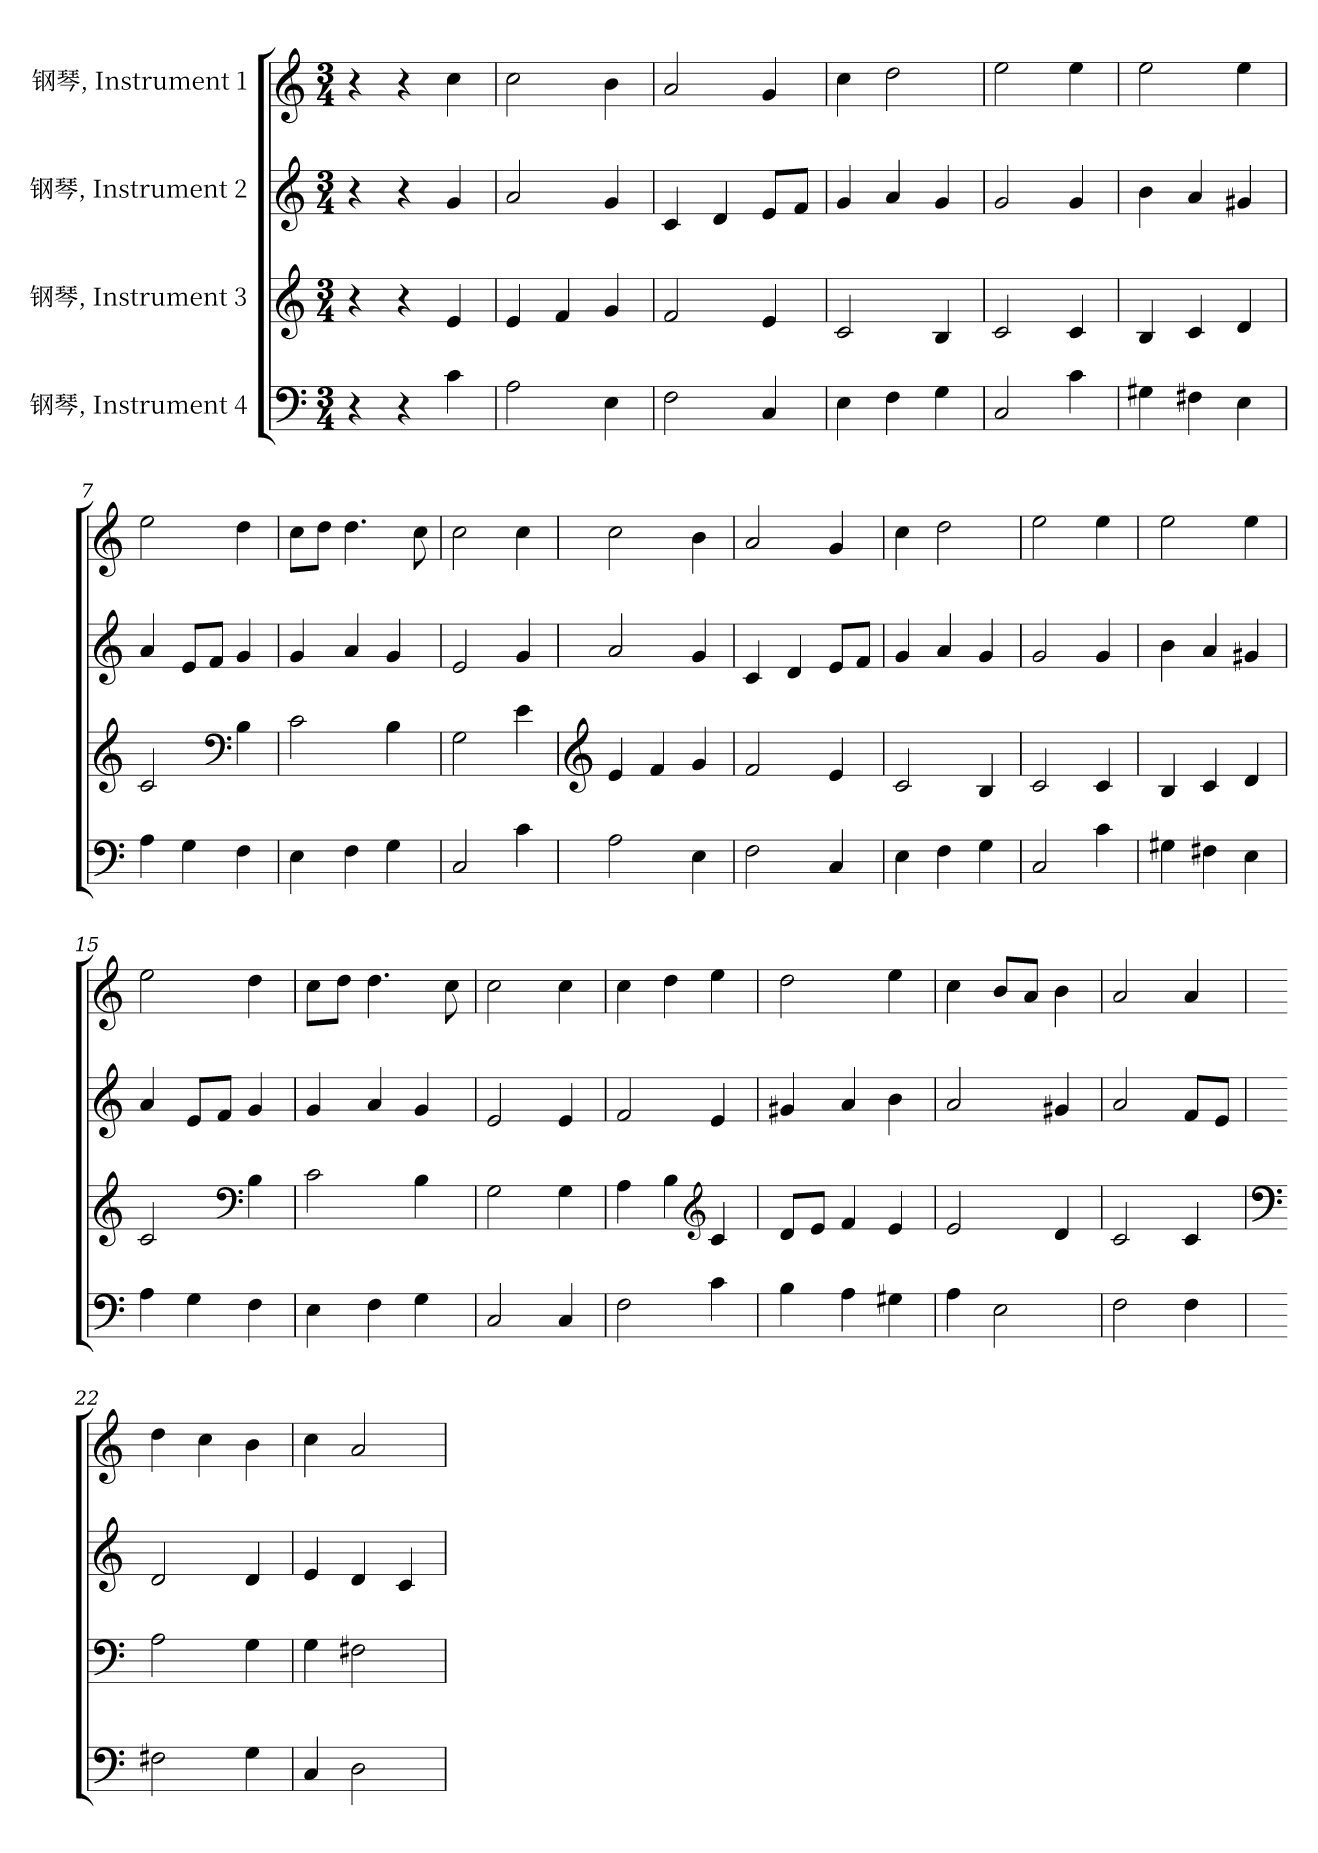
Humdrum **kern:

**kern	**kern	**kern	**kern
*part4	*part3	*part2	*part1
*staff4	*staff3	*staff2	*staff1
*I"钢琴, Instrument 4	*I"钢琴, Instrument 3	*I"钢琴, Instrument 2	*I"钢琴, Instrument 1
*clefF4	*clefG2	*clefG2	*clefG2
*k[]	*k[]	*k[]	*k[]
*M3/4	*M3/4	*M3/4	*M3/4
*MM110	*MM110	*MM110	*MM110
=1	=1	=1	=1
4r	4r	4r	4r
4r	4r	4r	4r
4c\	4e/	4g/	4cc\
=2	=2	=2	=2
2A\	4e/	2a/	2cc\
.	4f/	.	.
4E\	4g/	4g/	4b\
=3	=3	=3	=3
2F\	2f/	4c/	2a/
.	.	4d/	.
4C/	4e/	8e/L	4g/
.	.	8f/J	.
=4	=4	=4	=4
4E\	2c/	4g/	4cc\
4F\	.	4a/	2dd\
4G\	4B/	4g/	.
=5	=5	=5	=5
2C/	2c/	2g/	2ee\
4c\	4c/	4g/	4ee\
=6	=6	=6	=6
4G#X\	4B/	4b\	2ee\
4F#X\	4c/	4a/	.
4E\	4d/	4g#X/	4ee\
=7	=7	=7	=7
4A\	2c/	4a/	2ee\
4G\	.	8e/L	.
.	.	8f/J	.
*	*clefF4	*	*
4F\	4B\	4g/	4dd\
!!LO:LB:g=z
=8	=8	=8	=8
4E\	2c\	4g/	8cc\L
.	.	.	8dd\J
4F\	.	4a/	4.dd\
4G\	4B\	4g/	.
.	.	.	8cc\
=9	=9	=9	=9
2C/	2G\	2e/	2cc\
4c\	4e\	4g/	4cc\
=10	=10	=10	=10
*	*clefG2	*	*
2A\	4e/	2a/	2cc\
.	4f/	.	.
4E\	4g/	4g/	4b\
=11	=11	=11	=11
2F\	2f/	4c/	2a/
.	.	4d/	.
4C/	4e/	8e/L	4g/
.	.	8f/J	.
=12	=12	=12	=12
4E\	2c/	4g/	4cc\
4F\	.	4a/	2dd\
4G\	4B/	4g/	.
=13	=13	=13	=13
2C/	2c/	2g/	2ee\
4c\	4c/	4g/	4ee\
=14	=14	=14	=14
4G#X\	4B/	4b\	2ee\
4F#X\	4c/	4a/	.
4E\	4d/	4g#X/	4ee\
=15	=15	=15	=15
4A\	2c/	4a/	2ee\
4G\	.	8e/L	.
.	.	8f/J	.
*	*clefF4	*	*
4F\	4B\	4g/	4dd\
=16	=16	=16	=16
4E\	2c\	4g/	8cc\L
.	.	.	8dd\J
4F\	.	4a/	4.dd\
4G\	4B\	4g/	.
.	.	.	8cc\
!!LO:LB:g=z
=17	=17	=17	=17
2C/	2G\	2e/	2cc\
4C/	4G\	4e/	4cc\
=18	=18	=18	=18
2F\	4A\	2f/	4cc\
.	4B\	.	4dd\
*	*clefG2	*	*
4c\	4c/	4e/	4ee\
=19	=19	=19	=19
4B\	8d/L	4g#X/	2dd\
.	8e/J	.	.
4A\	4f/	4a/	.
4G#X\	4e/	4b\	4ee\
=20	=20	=20	=20
4A\	2e/	2a/	4cc\
2E\	.	.	8b/L
.	.	.	8a/J
.	4d/	4g#X/	4b\
=21	=21	=21	=21
2F\	2c/	2a/	2a/
4F\	4c/	8f/L	4a/
.	.	8e/J	.
=22	=22	=22	=22
*	*clefF4	*	*
2F#X\	2A\	2d/	4dd\
.	.	.	4cc\
4G\	4G\	4d/	4b\
=23	=23	=23	=23
4C/	4G\	4e/	4cc\
2D\	2F#X\	4d/	2a/
.	.	4c/	.
=	=	=	=
*-	*-	*-	*-
